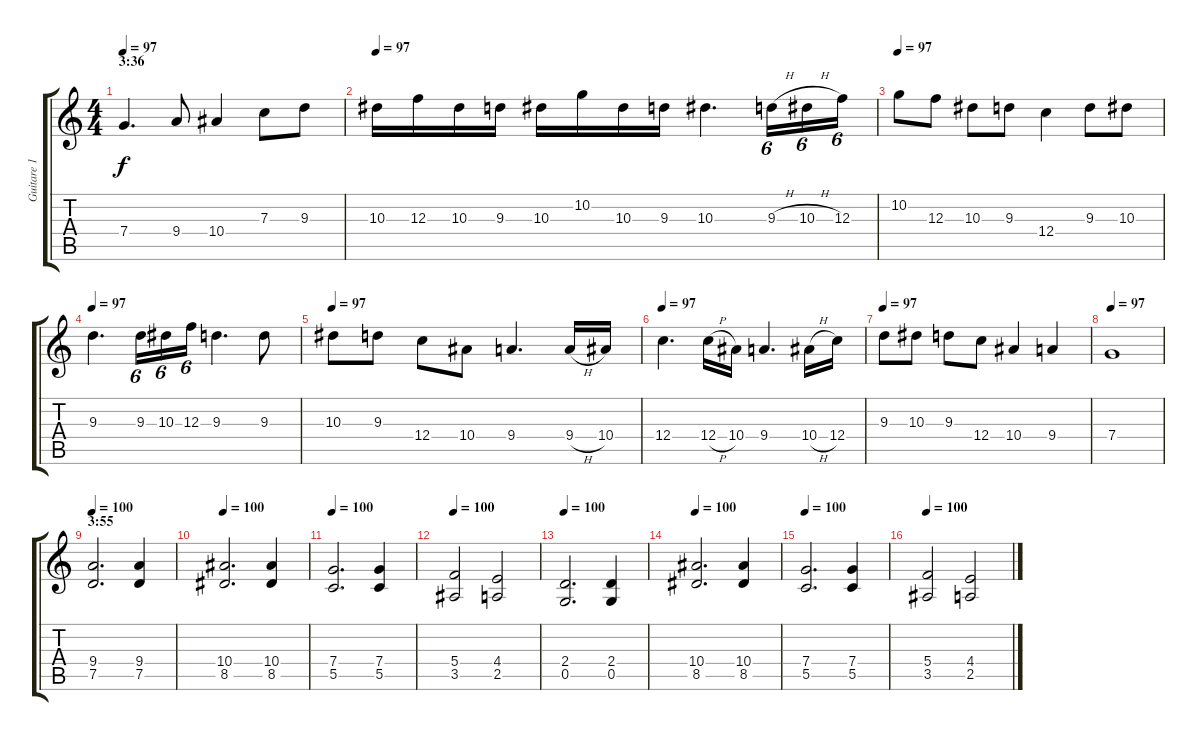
\track ("Guitare 1" "Guitare 1") {instrument distortionguitar}
\staff {score tabs}
\tuning (D4 A3 F3 C3 G2 D2) {hide}
\ts (4 4)
\section ("" "3:36")
\tempo 100
\tempo 97
\clef g2
\ks c
7.4.4{d dy f} 9.4.8 10.4.4 7.3.8 9.3.8 |
\tempo 100
\tempo 97
10.3.16 12.3.16 10.3.16 9.3.16 10.3.16 10.2.16 10.3.16 9.3.16 10.3.4{d} 9.3{h}.16{tu (6 4)} 10.3{h}.16{tu (6 4)} 12.3.16{tu (6 4)} |
\tempo 100
\tempo 97
10.2.8 12.3.8 10.3.8 9.3.8 12.4.4 9.3.8 10.3.8 |
\tempo 100
\tempo 97
9.3.4{d} 9.3.16{tu (6 4)} 10.3.16{tu (6 4)} 12.3.16{tu (6 4)} 9.3.4{d} 9.3.8 |
\tempo 100
\tempo 97
10.3.8 9.3.8 12.4.8 10.4.8 9.4.4{d} 9.4{h}.16 10.4.16 |
\tempo 100
\tempo 97
12.4.4{d} 12.4{h}.16 10.4.16 9.4.4{d} 10.4{h}.16 12.4.16 |
\tempo 97
9.3.8 10.3.8 9.3.8 12.4.8 10.4.4 9.4.4 |
\tempo 97
7.4.1 |
\section ("" "3:55")
\tempo 100
(9.4 7.5).2{d volume 9} (9.4 7.5).4 |
\tempo 100
(10.4 8.5).2{d} (10.4 8.5).4 |
\tempo 100
(7.4 5.5).2{d} (7.4 5.5).4 |
\tempo 100
(5.4 3.5).2 (4.4 2.5).2 |
\tempo 100
(2.4 0.5).2{d} (2.4 0.5).4 |
\tempo 100
(10.4 8.5).2{d} (10.4 8.5).4 |
\tempo 100
(7.4 5.5).2{d} (7.4 5.5).4 |
\tempo 100
(5.4 3.5).2 (4.4 2.5).2
